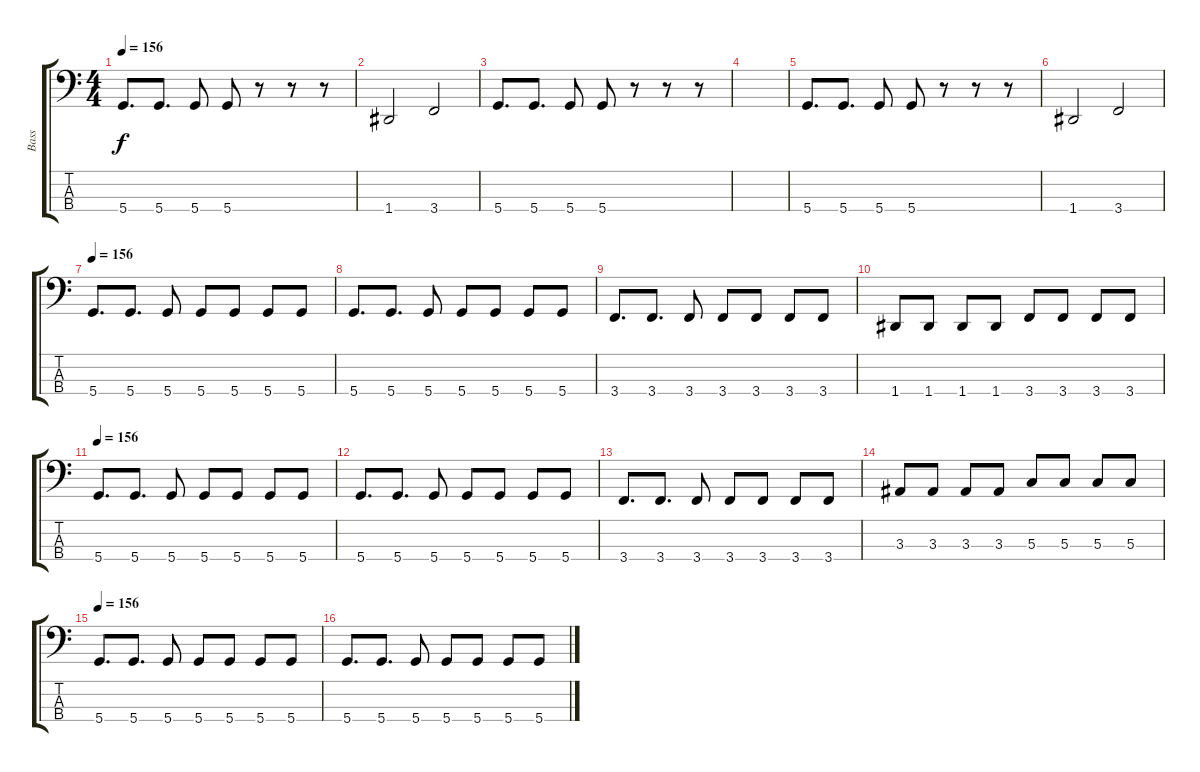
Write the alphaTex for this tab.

\track ("Bass" "Bass") {instrument electricbasspick}
\staff {score tabs}
\tuning (F2 C2 G1 D1) {hide}
\ts (4 4)
\tempo 156
\clef f4
\ks c
5.4.8{d dy f} 5.4.8{d} 5.4.8 5.4.8 r.8 r.8 r.8 |
1.4.2 3.4.2 |
5.4.8{d} 5.4.8{d} 5.4.8 5.4.8 r.8 r.8 r.8 |
|
5.4.8{d} 5.4.8{d} 5.4.8 5.4.8 r.8 r.8 r.8 |
1.4.2 3.4.2 |
\tempo 156
5.4.8{d} 5.4.8{d} 5.4.8 5.4.8 5.4.8 5.4.8 5.4.8 |
5.4.8{d} 5.4.8{d} 5.4.8 5.4.8 5.4.8 5.4.8 5.4.8 |
3.4.8{d} 3.4.8{d} 3.4.8 3.4.8 3.4.8 3.4.8 3.4.8 |
1.4.8 1.4.8 1.4.8 1.4.8 3.4.8 3.4.8 3.4.8 3.4.8 |
\tempo 156
5.4.8{d} 5.4.8{d} 5.4.8 5.4.8 5.4.8 5.4.8 5.4.8 |
5.4.8{d} 5.4.8{d} 5.4.8 5.4.8 5.4.8 5.4.8 5.4.8 |
3.4.8{d} 3.4.8{d} 3.4.8 3.4.8 3.4.8 3.4.8 3.4.8 |
3.3.8 3.3.8 3.3.8 3.3.8 5.3.8 5.3.8 5.3.8 5.3.8 |
\tempo 156
5.4.8{d} 5.4.8{d} 5.4.8 5.4.8 5.4.8 5.4.8 5.4.8 |
5.4.8{d} 5.4.8{d} 5.4.8 5.4.8 5.4.8 5.4.8 5.4.8
